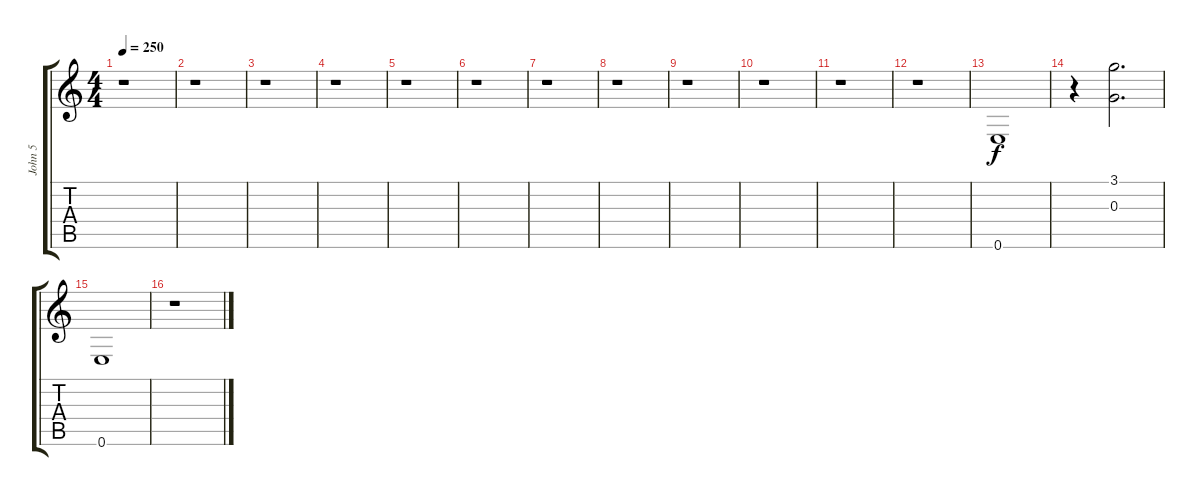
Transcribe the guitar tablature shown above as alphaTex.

\track ("John 5" "John 5") {instrument distortionguitar}
\staff {score tabs}
\tuning (E4 B3 G3 D3 A2 E2) {hide}
\ts (4 4)
\tempo 250
\clef g2
\ks c
r.1{dy f} |
r.1 |
r.1 |
r.1 |
r.1 |
r.1 |
r.1 |
r.1 |
r.1 |
r.1 |
r.1 |
r.1 |
0.6.1 |
r.4 (3.1 0.3).2{d} |
0.6.1 |
r.1
